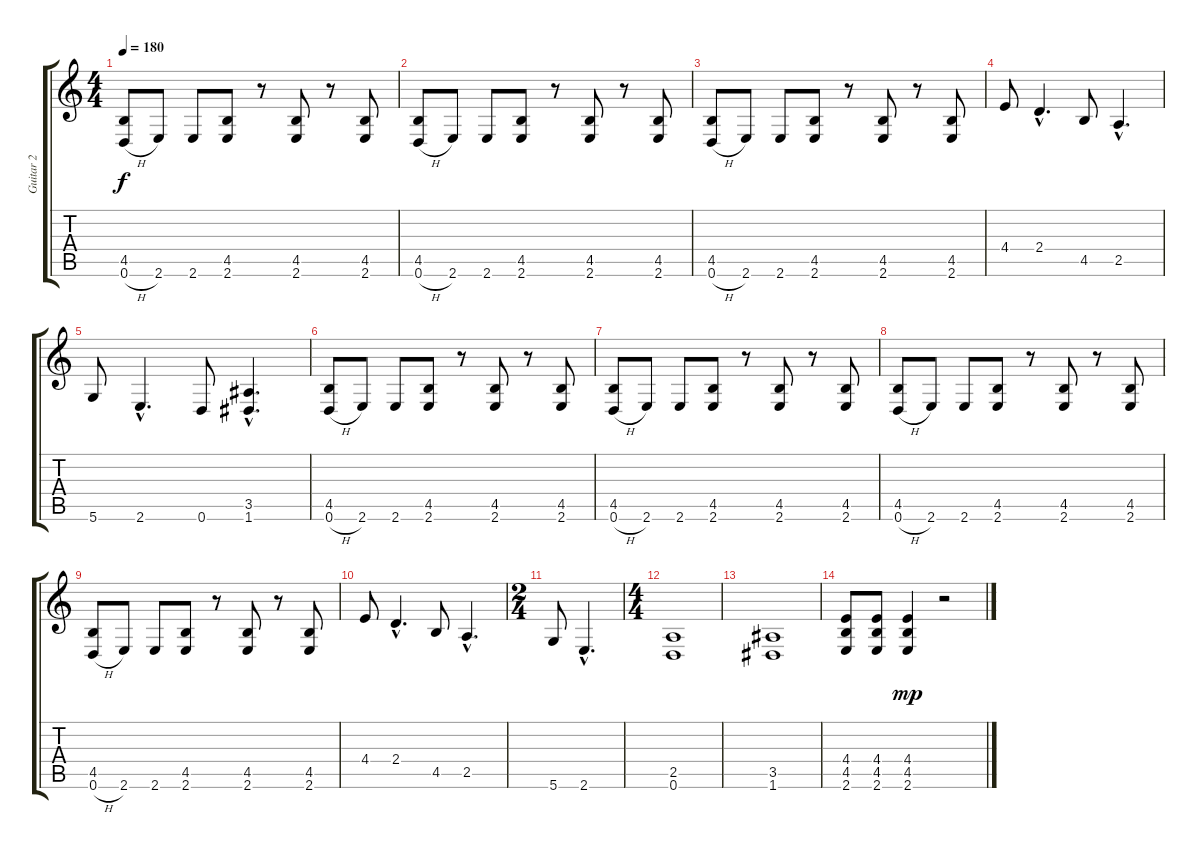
\track ("Guitar 2" "Guitar 2") {instrument distortionguitar}
\staff {score tabs}
\tuning (D4 A3 F3 C3 G2 D2) {hide}
\ts (4 4)
\tempo 180
\clef g2
\ks c
(4.5 0.6{h}).8{dy f} 2.6.8 2.6.8 (4.5 2.6).8 r.8 (4.5 2.6).8 r.8 (4.5 2.6).8 |
(4.5 0.6{h}).8 2.6.8 2.6.8 (4.5 2.6).8 r.8 (4.5 2.6).8 r.8 (4.5 2.6).8 |
(4.5 0.6{h}).8 2.6.8 2.6.8 (4.5 2.6).8 r.8 (4.5 2.6).8 r.8 (4.5 2.6).8 |
4.4.8 2.4{hac}.4{d} 4.5.8 2.5{hac}.4{d} |
5.6.8 2.6{hac}.4{d} 0.6.8 (3.5{hac} 1.6{hac}).4{d} |
(4.5 0.6{h}).8 2.6.8 2.6.8 (4.5 2.6).8 r.8 (4.5 2.6).8 r.8 (4.5 2.6).8 |
(4.5 0.6{h}).8 2.6.8 2.6.8 (4.5 2.6).8 r.8 (4.5 2.6).8 r.8 (4.5 2.6).8 |
(4.5 0.6{h}).8 2.6.8 2.6.8 (4.5 2.6).8 r.8 (4.5 2.6).8 r.8 (4.5 2.6).8 |
(4.5 0.6{h}).8 2.6.8 2.6.8 (4.5 2.6).8 r.8 (4.5 2.6).8 r.8 (4.5 2.6).8 |
4.4.8 2.4{hac}.4{d} 4.5.8 2.5{hac}.4{d} |
\ts (2 4)
5.6.8 2.6{hac}.4{d} |
\ts (4 4)
(2.5 0.6).1 |
(3.5 1.6).1 |
(4.4 4.5 2.6).8 (4.4 4.5 2.6).8 (4.4 4.5 2.6).4{dy mp} r.2
